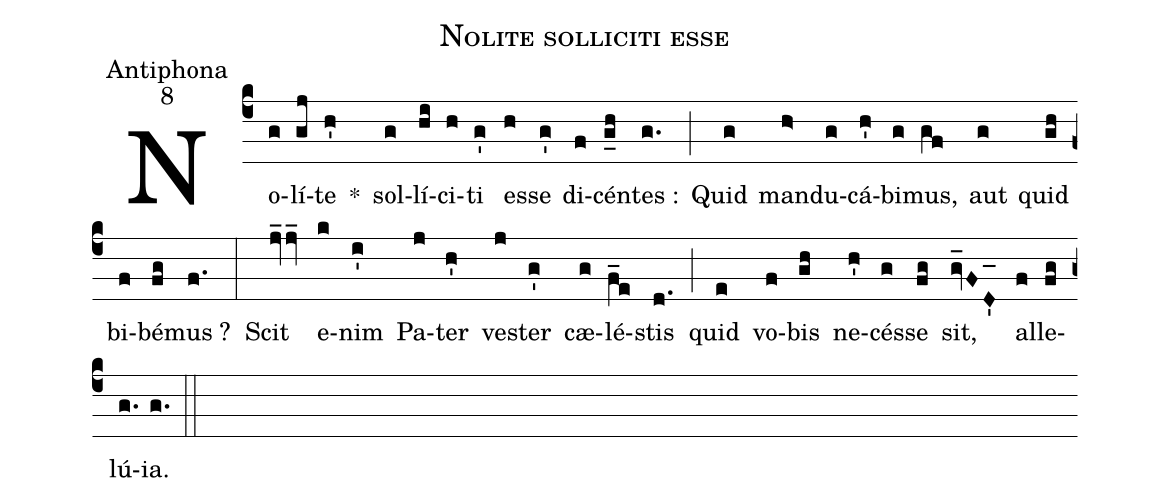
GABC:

name:Nolite solliciti esse;
office-part:Antiphona;
mode:8;
%%
(c4) No(g)lí(gj)te(h') *() sol(g)lí(hi)ci(h)ti(g') es(h)se(g') di(f)cén(g_h)tes :(g.) (;) Quid(g) man(h>)du(g)cá(h')bi(g)mus,(gf) aut(g) quid(gh) bi(f)bé(fg)mus ?(f.) (:) Scit(jv_2jv_) e(k)nim(i') Pa(j)ter(h') ve(j)ster(g') cæ(g)lé(f_e)stis(d.) (;) quid(e) vo(f)bis(gh) ne(h')cés(g)se(fg) sit,(gv_FD'_) al(f)le(fg)lú(g.)ia.(g.) (::)
